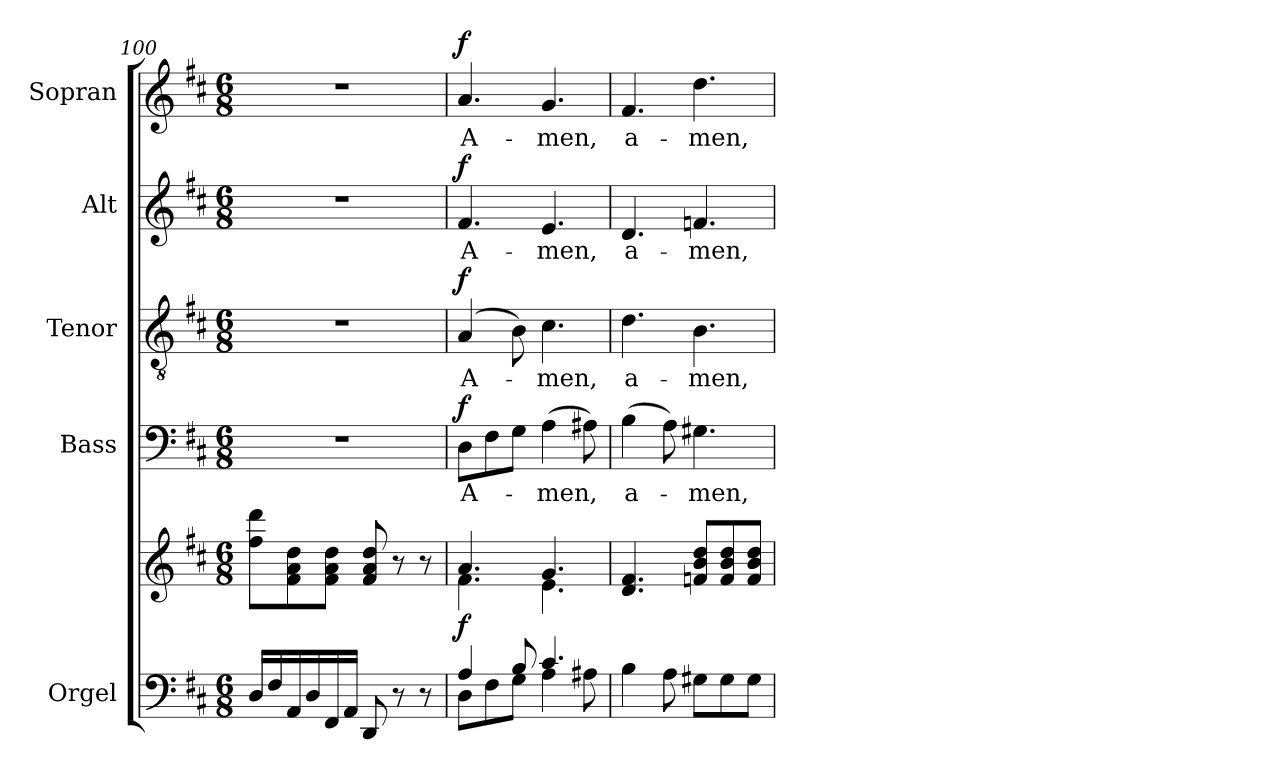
**kern	**kern	**dynam	**kern	**text	**dynam	**kern	**text	**dynam	**kern	**text	**dynam	**kern	**text	**dynam
*part5	*part5	*part5	*part4	*part4	*part4	*part3	*part3	*part3	*part2	*part2	*part2	*part1	*part1	*part1
*staff6	*staff5	*staff5/6	*staff4	*staff4	*staff4	*staff3	*staff3	*staff3	*staff2	*staff2	*staff2	*staff1	*staff1	*staff1
*I"Orgel	*	*	*I"Bass	*	*	*I"Tenor	*	*	*I"Alt	*	*	*I"Sopran	*	*
*I'Org.	*	*	*I'B.	*	*	*I'T.	*	*	*I'A.	*	*	*I'S.	*	*
*clefF4	*clefG2	*	*clefF4	*	*	*clefGv2	*	*	*clefG2	*	*	*clefG2	*	*
*k[f#c#]	*k[f#c#]	*	*k[f#c#]	*	*	*k[f#c#]	*	*	*k[f#c#]	*	*	*k[f#c#]	*	*
*D:	*D:	*	*D:	*	*	*D:	*	*	*D:	*	*	*D:	*	*
*M6/8	*M6/8	*	*M6/8	*	*	*M6/8	*	*	*M6/8	*	*	*M6/8	*	*
=100	=100	=100	=100	=100	=100	=100	=100	=100	=100	=100	=100	=100	=100	=100
16D/LL	8ff#\ 8ddd\L	.	2.r	.	.	2.r	.	.	2.r	.	.	2.r	.	.
16F#/	.	.	.	.	.	.	.	.	.	.	.	.	.	.
16AA/	8f#\ 8a\ 8dd\	.	.	.	.	.	.	.	.	.	.	.	.	.
16D/	.	.	.	.	.	.	.	.	.	.	.	.	.	.
16FF#/	8f#\ 8a\ 8dd\J	.	.	.	.	.	.	.	.	.	.	.	.	.
16AA/JJ	.	.	.	.	.	.	.	.	.	.	.	.	.	.
8DD/	8f#/ 8a/ 8dd/	.	.	.	.	.	.	.	.	.	.	.	.	.
8r	8r	.	.	.	.	.	.	.	.	.	.	.	.	.
8r	8r	.	.	.	.	.	.	.	.	.	.	.	.	.
=101	=101	=101	=101	=101	=101	=101	=101	=101	=101	=101	=101	=101	=101	=101
*^	*^	*	*	*	*	*	*	*	*	*	*	*	*	*
!	!	!	!	!LO:DY:b	!	!LO:LY:b	!LO:DY:a	!	!LO:LY:b	!LO:DY:a	!	!LO:LY:b	!LO:DY:a	!	!LO:LY:b	!LO:DY:a
4A/	8D\L	4.a/	4.f#\	f	8D\L	A-	f	(4A/	A-	f	4.f#/	A-	f	4.a/	A-	f
.	8F#\	.	.	.	8F#\	.	.	.	.	.	.	.	.	.	.	.
8B/	8G\J	.	.	.	8G\J	.	.	8B\)	.	.	.	.	.	.	.	.
!	!	!	!	!	!	!LO:LY:b	!	!	!LO:LY:b	!	!	!LO:LY:b	!	!	!LO:LY:b	!
4.c#/	4A\	4.g/	4.e\	.	(>4A\	-men,	.	4.c#\	-men,	.	4.e/	-men,	.	4.g/	-men,	.
.	8A#X\	.	.	.	8A#X\)	.	.	.	.	.	.	.	.	.	.	.
*	*	*v	*v	*	*	*	*	*	*	*	*	*	*	*	*	*
=102	=102	=102	=102	=102	=102	=102	=102	=102	=102	=102	=102	=102	=102	=102	=102
!	!	!	!	!	!LO:LY:b	!	!	!LO:LY:b	!	!	!LO:LY:b	!	!	!LO:LY:b	!
*v	*v	*	*	*	*	*	*	*	*	*	*	*	*	*	*
4B\	4.d/ 4.f#/	.	(>4B\	a-	.	4.d\	a-	.	4.d/	a-	.	4.f#/	a-	.
8A\	.	.	8A\)	.	.	.	.	.	.	.	.	.	.	.
!	!	!	!	!LO:LY:b	!	!	!LO:LY:b	!	!	!LO:LY:b	!	!	!LO:LY:b	!
8G#X\L	8fn/ 8b/ 8dd/L	.	4.G#X\	-men,	.	4.B\	-men,	.	4.fn/	-men,	.	4.dd\	-men,	.
8G#\	8f/ 8b/ 8dd/	.	.	.	.	.	.	.	.	.	.	.	.	.
8G#\J	8f/ 8b/ 8dd/J	.	.	.	.	.	.	.	.	.	.	.	.	.
=	=	=	=	=	=	=	=	=	=	=	=	=	=	=
*-	*-	*-	*-	*-	*-	*-	*-	*-	*-	*-	*-	*-	*-	*-
